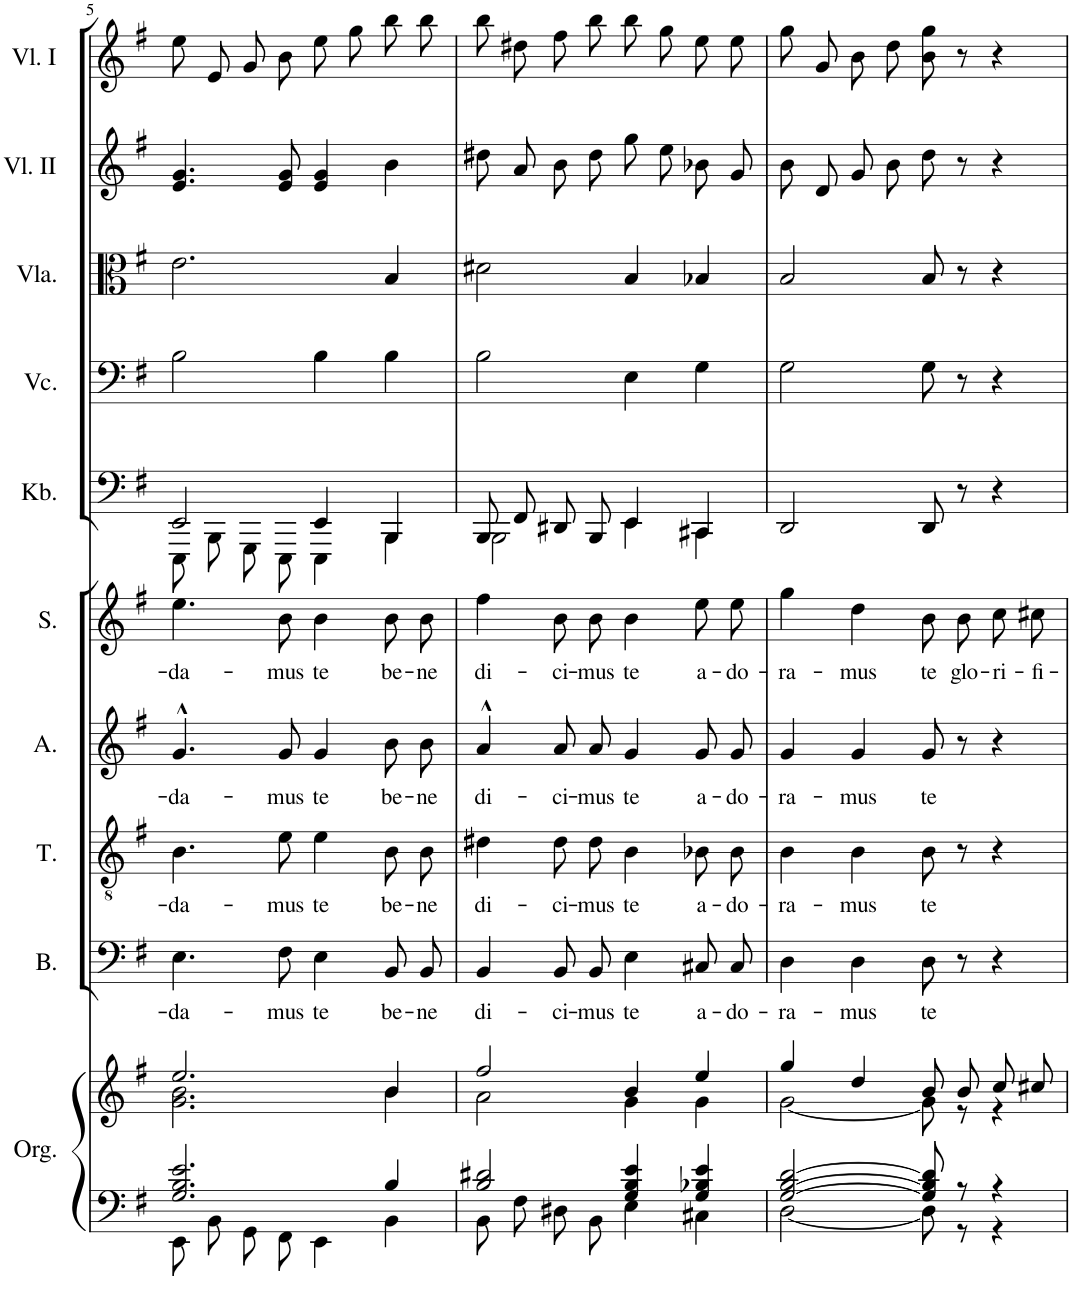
**kern	**kern	**kern	**text	**kern	**text	**kern	**text	**kern	**text	**kern	**kern	**kern	**kern	**kern
*part10	*part10	*part9	*part9	*part8	*part8	*part7	*part7	*part6	*part6	*part5	*part4	*part3	*part2	*part1
*staff11	*staff10	*staff9	*staff9	*staff8	*staff8	*staff7	*staff7	*staff6	*staff6	*staff5	*staff4	*staff3	*staff2	*staff1
*I"Orgel	*	*I"Bass	*	*I"Tenor	*	*I"Alt	*	*I"Sopran	*	*I"Kontrabass	*I"Violoncello	*I"Viola	*I"Violine II	*I"Violine I
*I'Org.	*	*I'B.	*	*I'T.	*	*I'A.	*	*I'S.	*	*I'Kb.	*I'Vc.	*I'Vla.	*I'Vl. II	*I'Vl. I
!!LO:PB:g=z
*clefF4	*clefG2	*clefF4	*	*clefGv2	*	*clefG2	*	*clefG2	*	*clefF4	*clefF4	*clefC3	*clefG2	*clefG2
*	*	*	*	*	*	*	*	*	*	*Trd7c12	*	*	*	*
*k[f#]	*k[f#]	*k[f#]	*	*k[f#]	*	*k[f#]	*	*k[f#]	*	*k[f#]	*k[f#]	*k[f#]	*k[f#]	*k[f#]
*G:	*G:	*G:	*	*	*	*G:	*	*G:	*	*	*G:	*G:	*G:	*G:
*M4/4	*M4/4	*M4/4	*	*M4/4	*	*M4/4	*	*M4/4	*	*M4/4	*M4/4	*M4/4	*M4/4	*M4/4
*met(c)	*met(c)	*met(c)	*	*met(c)	*	*met(c)	*	*met(c)	*	*met(c)	*met(c)	*met(c)	*met(c)	*met(c)
=5	=5	=5	=5	=5	=5	=5	=5	=5	=5	=5	=5	=5	=5	=5
*^	*^	*	*	*	*	*	*	*	*	*	*	*	*	*
!	!	!	!	!	!LO:LY:b	!	!LO:LY:b	!	!LO:LY:b	!	!LO:LY:b	!	!	!	!	!
*	*	*	*	*	*	*	*	*	*	*	*	*^	*	*	*	*
2.G/ 2.B/ 2.e/	8EE\L	2.ee/	2.g\ 2.b\	4.E\	-da-	4.B\	-da-	4.g^^/	-da-	4.ee\	-da-	2EE/	8EEE\L	2B\	2.e\	4.e/ 4.g/	8ee/L
.	8BB\J	.	.	.	.	.	.	.	.	.	.	.	8BBB\J	.	.	.	8e/J
.	8GG\L	.	.	.	.	.	.	.	.	.	.	.	8GGG\L	.	.	.	8g/L
!	!	!	!	!	!LO:LY:b	!	!LO:LY:b	!	!LO:LY:b	!	!LO:LY:b	!	!	!	!	!	!
.	8FF#\J	.	.	8F#\	-mus	8e\	-mus	8g/	-mus	8b\	-mus	.	8EEE\J	.	.	8e/ 8g/	8b/J
!	!	!	!	!	!LO:LY:b	!	!LO:LY:b	!	!LO:LY:b	!	!LO:LY:b	!	!	!	!	!	!
.	4EE\	.	.	4E\	te	4e\	te	4g/	te	4b\	te	4EE/	4EEE\	4B\	.	4e/ 4g/	8ee\L
.	.	.	.	.	.	.	.	.	.	.	.	.	.	.	.	.	8gg\J
!	!	!	!	!	!LO:LY:b	!	!LO:LY:b	!	!LO:LY:b	!	!LO:LY:b	!	!	!	!	!	!
4B/	4BB\	4b/	4b\	8BB/L	be-	8B\L	be-	8b\L	be-	8b\L	be-	4BBB/	4BBB\	4B\	4B/	4b\	8bb\L
!	!	!	!	!	!LO:LY:b	!	!LO:LY:b	!	!LO:LY:b	!	!LO:LY:b	!	!	!	!	!	!
.	.	.	.	8BB/J	-ne	8B\J	-ne	8b\J	-ne	8b\J	-ne	.	.	.	.	.	8bb\J
=6	=6	=6	=6	=6	=6	=6	=6	=6	=6	=6	=6	=6	=6	=6	=6	=6	=6
!	!	!	!	!	!LO:LY:b	!	!LO:LY:b	!	!LO:LY:b	!	!LO:LY:b	!	!	!	!	!	!
2B/ 2d#X/	8BB\L	2ff#/	2a\	4BB/	di-	4d#X\	di-	4a^^/	di-	4ff#\	di-	8BBB/L	2BBB\	2B\	2d#X\	8dd#X\L	8bb\L
.	8F#\J	.	.	.	.	.	.	.	.	.	.	8FF#/J	.	.	.	8a\J	8dd#X\J
!	!	!	!	!	!LO:LY:b	!	!LO:LY:b	!	!LO:LY:b	!	!LO:LY:b	!	!	!	!	!	!
.	8D#X\L	.	.	8BB/L	-ci-	8d#\L	-ci-	8a/L	-ci-	8b\L	-ci-	8DD#X/L	.	.	.	8b\L	8ff#\L
!	!	!	!	!	!LO:LY:b	!	!LO:LY:b	!	!LO:LY:b	!	!LO:LY:b	!	!	!	!	!	!
.	8BB\J	.	.	8BB/J	-mus	8d#\J	-mus	8a/J	-mus	8b\J	-mus	8BBB/J	.	.	.	8dd#\J	8bb\J
!	!	!	!	!	!LO:LY:b	!	!LO:LY:b	!	!LO:LY:b	!	!LO:LY:b	!	!	!	!	!	!
4G/ 4B/ 4e/	4E\	4b/	4g\	4E\	te	4B\	te	4g/	te	4b\	te	4EE/	4EE\	4E\	4B/	8gg\L	8bb\L
.	.	.	.	.	.	.	.	.	.	.	.	.	.	.	.	8ee\J	8gg\J
!	!	!	!	!	!LO:LY:b	!	!LO:LY:b	!	!LO:LY:b	!	!LO:LY:b	!	!	!	!	!	!
4G/ 4B-X/ 4e/	4C#X\	4ee/	4g\	8C#X/L	a-	8B-X\L	a-	8g/L	a-	8ee\L	a-	4CC#X/	4CC#\	4G\	4B-X/	8b-X/L	8ee\L
!	!	!	!	!	!LO:LY:b	!	!LO:LY:b	!	!LO:LY:b	!	!LO:LY:b	!	!	!	!	!	!
.	.	.	.	8C#/J	-do-	8B-\J	-do-	8g/J	-do-	8ee\J	-do-	.	.	.	.	8g/J	8ee\J
*	*	*	*	*	*	*	*	*	*	*	*	*v	*v	*	*	*	*
=7	=7	=7	=7	=7	=7	=7	=7	=7	=7	=7	=7	=7	=7	=7	=7	=7
!	!	!	!	!	!LO:LY:b	!	!LO:LY:b	!	!LO:LY:b	!	!LO:LY:b	!	!	!	!	!
[2G/ [2B/ [2d/	[2D\	4gg/	[2g\	4D\	-ra-	4B\	-ra-	4g/	-ra-	4gg\	-ra-	2DD/	2G\	2B/	8b/L	8gg\L
.	.	.	.	.	.	.	.	.	.	.	.	.	.	.	8d/J	8g\J
!	!	!	!	!	!LO:LY:b	!	!LO:LY:b	!	!LO:LY:b	!	!LO:LY:b	!	!	!	!	!
.	.	4dd/	.	4D\	-mus	4B\	-mus	4g/	-mus	4dd\	-mus	.	.	.	8g/L	8b\L
.	.	.	.	.	.	.	.	.	.	.	.	.	.	.	8b/J	8dd\J
!	!	!	!	!	!LO:LY:b	!	!LO:LY:b	!	!LO:LY:b	!	!LO:LY:b	!	!	!	!	!
8G/] 8B/] 8d/]	8D\]	8b/L	8g\]	8D\	te	8B\	te	8g/	te	8b\L	te	8DD/	8G\	8B/	8dd\	8b\ 8gg\
!	!	!	!	!	!	!	!	!	!	!	!LO:LY:b	!	!	!	!	!
8r	8r	8b/J	8r	8r	.	8r	.	8r	.	8b\J	glo-	8r	8r	8r	8r	8r
!	!	!	!	!	!	!	!	!	!	!	!LO:LY:b	!	!	!	!	!
4r	4r	8cc/L	4r	4r	.	4r	.	4r	.	8cc\L	-ri-	4r	4r	4r	4r	4r
!	!	!	!	!	!	!	!	!	!	!	!LO:LY:b	!	!	!	!	!
.	.	8cc#X/J	.	.	.	.	.	.	.	8cc#X\J	-fi-	.	.	.	.	.
*v	*v	*	*	*	*	*	*	*	*	*	*	*	*	*	*	*
*	*v	*v	*	*	*	*	*	*	*	*	*	*	*	*	*
=	=	=	=	=	=	=	=	=	=	=	=	=	=	=
*-	*-	*-	*-	*-	*-	*-	*-	*-	*-	*-	*-	*-	*-	*-
